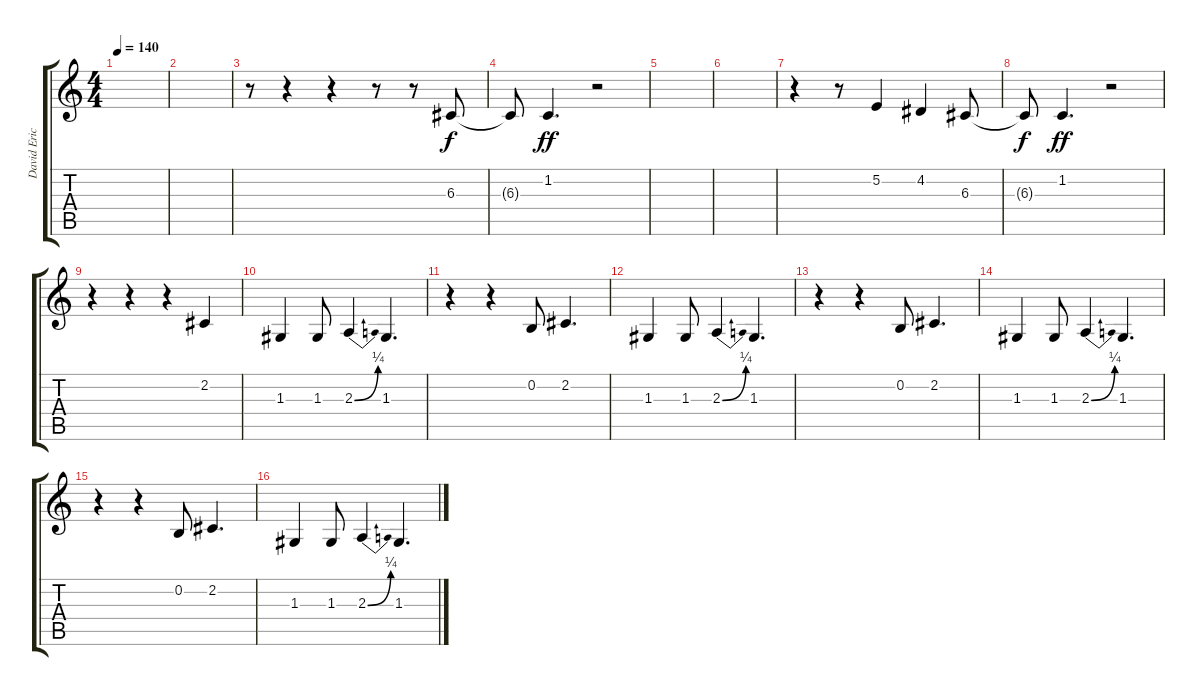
\track ("David Eric Grohl (Voz de Fondo)" "David Eric") {instrument synthvoice}
\staff {score tabs}
\tuning (E4 B3 G3 D3 A2 E2) {hide}
\ts (4 4)
\tempo 140
\clef g2
\ks c
|
|
r.8 r.4 r.4 r.8 r.8 6.3.8 |
6.3{t}.8{dy f} 1.2.4{d dy ff} r.2 |
|
|
r.4 r.8 5.2.4 4.2.4 6.3.8 |
6.3{t}.8{dy f} 1.2.4{d dy ff} r.2 |
r.4 r.4 r.4 2.2.4 |
1.3.4 1.3.8 2.3{be (bend 0 0 60 1)}.4 1.3.4{d} |
r.4 r.4 0.2.8 2.2.4{d} |
1.3.4 1.3.8 2.3{be (bend 0 0 60 1)}.4 1.3.4{d} |
r.4 r.4 0.2.8 2.2.4{d} |
1.3.4 1.3.8 2.3{be (bend 0 0 60 1)}.4 1.3.4{d} |
r.4 r.4 0.2.8 2.2.4{d} |
1.3.4 1.3.8 2.3{be (bend 0 0 60 1)}.4 1.3.4{d}
